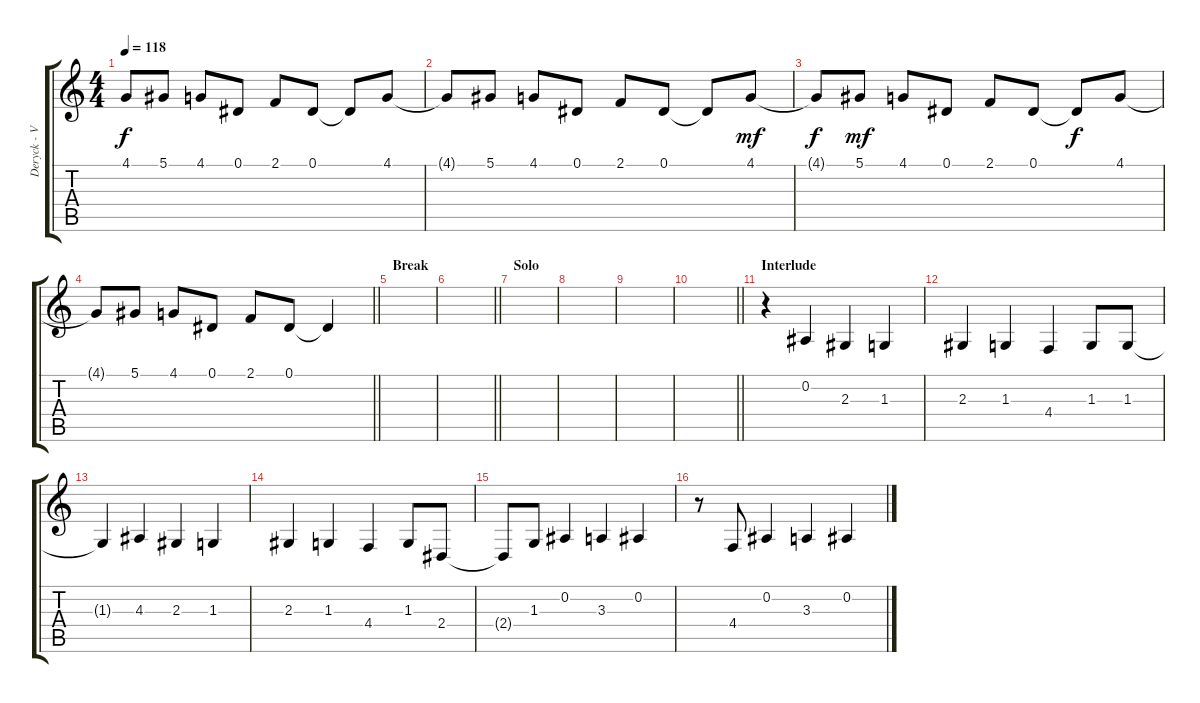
\track ("Deryck - Vocals" "Deryck - V") {instrument clarinet}
\staff {score tabs}
\tuning (Eb4 Bb3 Gb3 Db3 Ab2 Eb2) {hide}
\ts (4 4)
\tempo 118
\clef g2
\ks c
4.1{t}.8{dy f} 5.1.8 4.1.8 0.1.8 2.1.8 0.1.8 0.1{t}.8 4.1.8 |
4.1{t}.8 5.1.8 4.1.8 0.1.8 2.1.8 0.1.8 0.1{t}.8 4.1.8{dy mf} |
4.1{t}.8{dy f} 5.1.8{dy mf} 4.1.8 0.1.8 2.1.8 0.1.8 0.1{t}.8{dy f} 4.1.8 |
\barLineRight lightlight
4.1{t}.8 5.1.8 4.1.8 0.1.8 2.1.8 0.1.8 0.1{t}.4 |
\section ("" "Break")
|
\barLineRight lightlight
|
\section ("" "Solo")
|
|
|
\barLineRight lightlight
|
\section ("" "Interlude")
r.4 0.2.4 2.3.4 1.3.4 |
2.3.4 1.3.4 4.4.4 1.3.8 1.3.8 |
1.3{t}.4 4.3.4 2.3.4 1.3.4 |
2.3.4 1.3.4 4.4.4 1.3.8 2.4.8 |
2.4{t}.8 1.3.8 0.2.4 3.3.4 0.2.4 |
r.8 4.4.8 0.2.4 3.3.4 0.2.4
